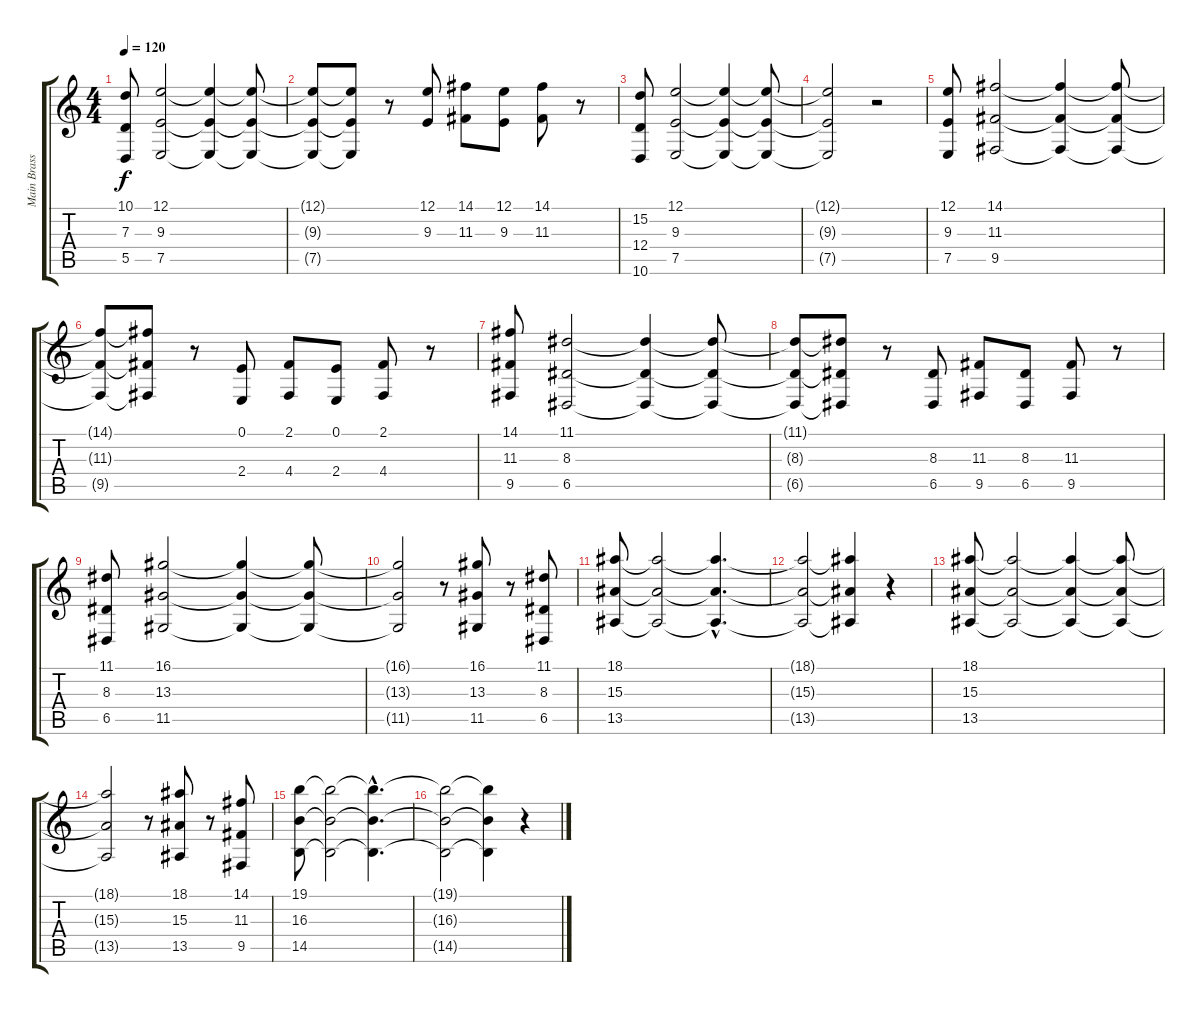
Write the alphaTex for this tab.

\track ("Main Brass" "Main Brass") {instrument synthbrass1}
\staff {score tabs}
\tuning (E4 B3 G3 D3 A2 E2) {hide}
\ts (4 4)
\tempo 120
\clef g2
\ks c
(10.1 7.3 5.5).8{dy f} (12.1 9.3 7.5).2 (12.1{t} 9.3{t} 7.5{t}).4 (12.1{t} 9.3{t} 7.5{t}).8 |
(12.1{t} 9.3{t} 7.5{t}).8 (12.1{t} 9.3{t} 7.5{t}).8 r.8 (12.1 9.3).8 (14.1 11.3).8 (12.1 9.3).8 (14.1 11.3).8 r.8 |
(15.2 12.4 10.6).8 (12.1 9.3 7.5).2 (12.1{t} 9.3{t} 7.5{t}).4 (12.1{t} 9.3{t} 7.5{t}).8 |
(12.1{t} 9.3{t} 7.5{t}).2 r.2 |
(12.1 9.3 7.5).8 (14.1 11.3 9.5).2 (14.1{t} 11.3{t} 9.5{t}).4 (14.1{t} 11.3{t} 9.5{t}).8 |
(14.1{t} 11.3{t} 9.5{t}).8 (14.1{t} 11.3{t} 9.5{t}).8 r.8 (0.1 2.4).8 (2.1 4.4).8 (0.1 2.4).8 (2.1 4.4).8 r.8 |
(14.1 11.3 9.5).8 (11.1 8.3 6.5).2 (11.1{t} 8.3{t} 6.5{t}).4 (11.1{t} 8.3{t} 6.5{t}).8 |
(11.1{t} 8.3{t} 6.5{t}).8 (11.1{t} 8.3{t} 6.5{t}).8 r.8 (8.3 6.5).8 (11.3 9.5).8 (8.3 6.5).8 (11.3 9.5).8 r.8 |
(11.1 8.3 6.5).8 (16.1 13.3 11.5).2 (16.1{t} 13.3{t} 11.5{t}).4 (16.1{t} 13.3{t} 11.5{t}).8 |
(16.1{t} 13.3{t} 11.5{t}).2 r.8 (16.1 13.3 11.5).8 r.8 (11.1 8.3 6.5).8 |
(18.1 15.3 13.5).8 (18.1{t} 15.3{t} 13.5{t}).2 (18.1{hac t} 15.3{hac t} 13.5{hac t}).4{d} |
(18.1{t} 15.3{t} 13.5{t}).2 (18.1{t} 15.3{t} 13.5{t}).4 r.4 |
(18.1 15.3 13.5).8 (18.1{t} 15.3{t} 13.5{t}).2 (18.1{t} 15.3{t} 13.5{t}).4 (18.1{t} 15.3{t} 13.5{t}).8 |
(18.1{t} 15.3{t} 13.5{t}).2 r.8 (18.1 15.3 13.5).8 r.8 (14.1 11.3 9.5).8 |
(19.1 16.3 14.5).8 (19.1{t} 16.3{t} 14.5{t}).2 (19.1{hac t} 16.3{hac t} 14.5{hac t}).4{d} |
(19.1{t} 16.3{t} 14.5{t}).2 (19.1{t} 16.3{t} 14.5{t}).4 r.4
